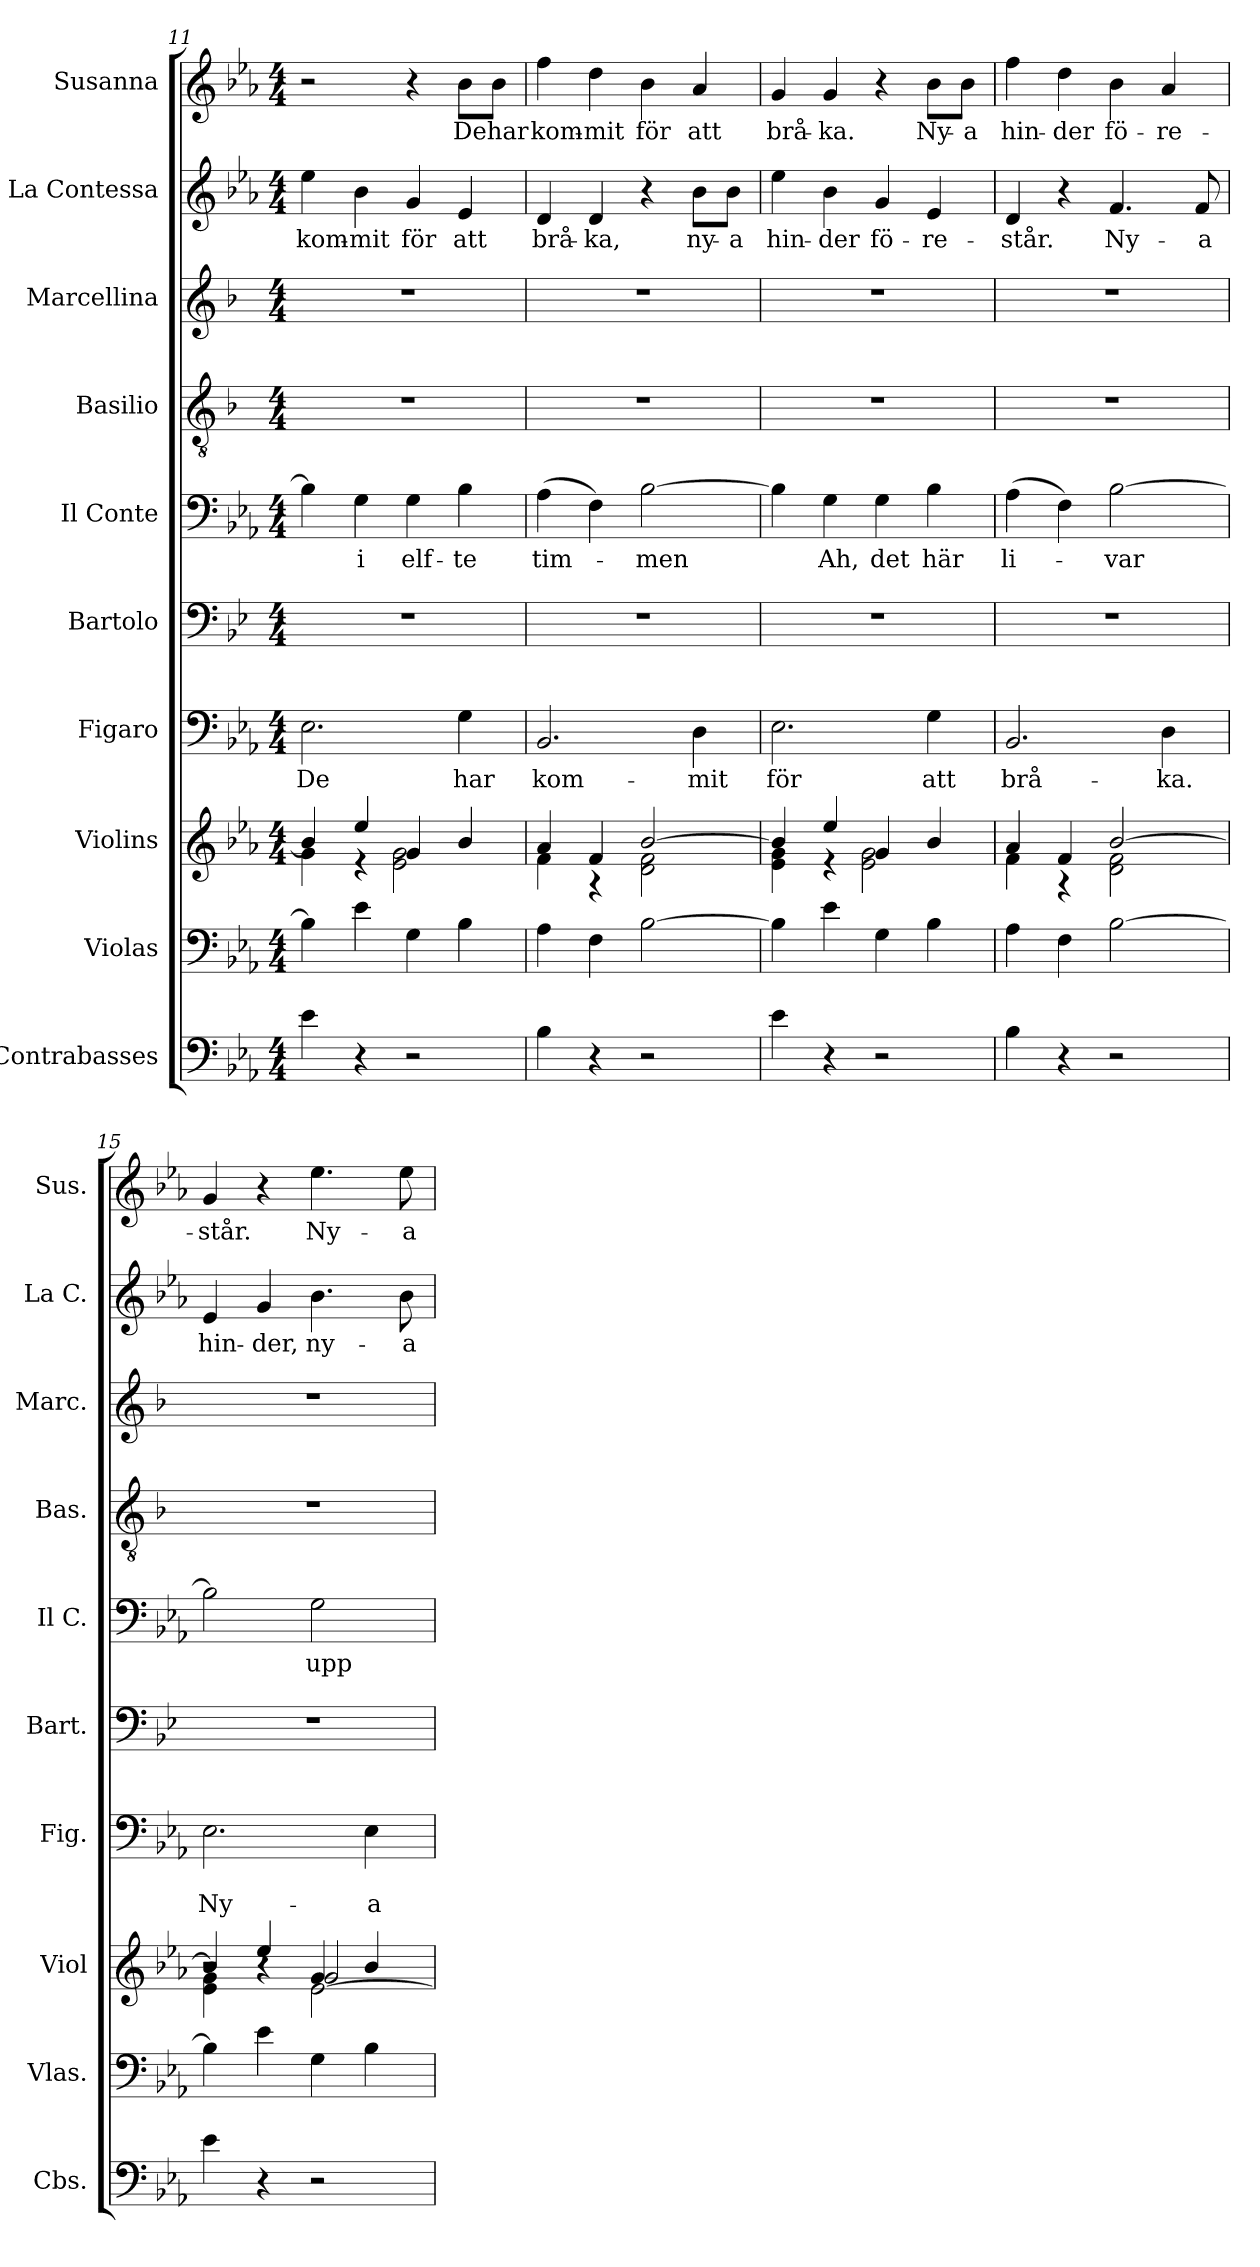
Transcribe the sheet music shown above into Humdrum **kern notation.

**kern	**kern	**kern	**kern	**text	**text	**kern	**kern	**text	**kern	**kern	**kern	**text	**kern	**text
*part10	*part9	*part8	*part7	*part7	*part7	*part6	*part5	*part5	*part4	*part3	*part2	*part2	*part1	*part1
*staff10	*staff9	*staff8	*staff7	*staff7	*staff7	*staff6	*staff5	*staff5	*staff4	*staff3	*staff2	*staff2	*staff1	*staff1
*I"Contrabasses	*I"Violas	*I"Violins	*I"Figaro	*	*	*I"Bartolo	*I"Il Conte	*	*I"Basilio	*I"Marcellina	*I"La Contessa	*	*I"Susanna	*
*I'Cbs.	*I'Vlas.	*I'Viol	*I'Fig.	*	*	*I'Bart.	*I'Il C.	*	*I'Bas.	*I'Marc.	*I'La C.	*	*I'Sus.	*
!!LO:PB:g=z
*clefF4	*clefF4	*clefG2	*clefF4	*	*	*clefF4	*clefF4	*	*clefGv2	*clefG2	*clefG2	*	*clefG2	*
*ITrd7c12	*	*	*	*	*	*ITrd4c7	*	*	*ITrd1c2	*ITrd1c2	*	*	*	*
*k[b-e-a-]	*k[b-e-a-]	*k[b-e-a-]	*k[b-e-a-]	*	*	*k[b-e-a-]	*k[b-e-a-]	*	*k[b-e-a-]	*k[b-e-a-]	*k[b-e-a-]	*	*k[b-e-a-]	*
*M4/4	*M4/4	*M4/4	*M4/4	*	*	*M4/4	*M4/4	*	*M4/4	*M4/4	*M4/4	*	*M4/4	*
=11	=11	=11	=11	=11	=11	=11	=11	=11	=11	=11	=11	=11	=11	=11
*	*	*^	*	*	*	*	*	*	*	*	*	*	*	*
!	!	!	!	!	!LO:LY:b	!	!	!	!	!	!	!	!LO:LY:b	!	!
4E-\	4B-\]	4b-/]	4g\	2.E-\	De	.	1r	4B-\]	.	1r	1r	4ee-\	kom-	2r	.
!	!	!	!	!	!	!	!	!	!LO:LY:b	!	!	!	!LO:LY:b	!	!
4r	4e-\	4ee-/	4r	.	.	.	.	4G\	i	.	.	4b-\	-mit	.	.
!	!	!	!	!	!	!	!	!	!LO:LY:b	!	!	!	!LO:LY:b	!	!
2r	4G\	4g/	2e-\ 2g\	.	.	.	.	4G\	elf-	.	.	4g/	för	4r	.
!	!	!	!	!	!LO:LY:b	!	!	!	!LO:LY:b	!	!	!	!LO:LY:b	!	!LO:LY:b
.	4B-\	4b-/	.	4G\	har	.	.	4B-\	-te	.	.	4e-/	att	8b-\L	De
!	!	!	!	!	!	!	!	!	!	!	!	!	!	!	!LO:LY:b
.	.	.	.	.	.	.	.	.	.	.	.	.	.	8b-\J	har
=12	=12	=12	=12	=12	=12	=12	=12	=12	=12	=12	=12	=12	=12	=12	=12
!	!	!	!	!	!LO:LY:b	!	!	!	!LO:LY:b	!	!	!	!LO:LY:b	!	!LO:LY:b
4BB-\	4A-\	4a-/	4f\	2.BB-/	kom-	.	1r	(>4A-\	tim-	1r	1r	4d/	brå-	4ff\	kom-
!	!	!	!	!	!	!	!	!	!	!	!	!	!LO:LY:b	!	!LO:LY:b
4r	4F\	4f/	4r	.	.	.	.	4F\)	.	.	.	4d/	-ka,	4dd\	-mit
!	!	!	!	!	!	!	!	!	!LO:LY:b	!	!	!	!	!	!LO:LY:b
2r	[2B-\	[2b-/	2d\ 2f\	.	.	.	.	[2B-\	-men	.	.	4r	.	4b-\	för
!	!	!	!	!	!LO:LY:b	!	!	!	!	!	!	!	!LO:LY:b	!	!LO:LY:b
.	.	.	.	4D\	-mit	.	.	.	.	.	.	8b-\L	ny-	4a-/	att
!	!	!	!	!	!	!	!	!	!	!	!	!	!LO:LY:b	!	!
.	.	.	.	.	.	.	.	.	.	.	.	8b-\J	-a	.	.
=13	=13	=13	=13	=13	=13	=13	=13	=13	=13	=13	=13	=13	=13	=13	=13
!	!	!	!	!	!LO:LY:b	!	!	!	!LO:LY:b	!	!	!	!LO:LY:b	!	!LO:LY:b
4E-\	4B-\]	4b-/]	4e-\ 4g\	2.E-\	för	.	1r	4B-\]	.	1r	1r	4ee-\	hin-	4g/	brå-
!	!	!	!	!	!	!	!	!	!LO:LY:b	!	!	!	!LO:LY:b	!	!LO:LY:b
4r	4e-\	4ee-/	4r	.	.	.	.	4G\	Ah,	.	.	4b-\	-der	4g/	-ka.
!	!	!	!	!	!	!	!	!	!LO:LY:b	!	!	!	!LO:LY:b	!	!
2r	4G\	4g/	2e-\ 2g\	.	.	.	.	4G\	det	.	.	4g/	fö-	4r	.
!	!	!	!	!	!LO:LY:b	!	!	!	!LO:LY:b	!	!	!	!LO:LY:b	!	!LO:LY:b
.	4B-\	4b-/	.	4G\	att	.	.	4B-\	här	.	.	4e-/	-re-	8b-\L	Ny-
!	!	!	!	!	!	!	!	!	!	!	!	!	!	!	!LO:LY:b
.	.	.	.	.	.	.	.	.	.	.	.	.	.	8b-\J	-a
=14	=14	=14	=14	=14	=14	=14	=14	=14	=14	=14	=14	=14	=14	=14	=14
!	!	!	!	!	!LO:LY:b	!	!	!	!LO:LY:b	!	!	!	!LO:LY:b	!	!LO:LY:b
4BB-\	4A-\	4a-/	4f\	2.BB-/	brå-	.	1r	(>4A-\	-li-	1r	1r	4d/	-står.	4ff\	hin-
!	!	!	!	!	!	!	!	!	!	!	!	!	!	!	!LO:LY:b
4r	4F\	4f/	4r	.	.	.	.	4F\)	.	.	.	4r	.	4dd\	-der
!	!	!	!	!	!	!	!	!	!LO:LY:b	!	!	!	!LO:LY:b	!	!LO:LY:b
2r	[2B-\	[2b-/	2d\ 2f\	.	.	.	.	[2B-\	-var	.	.	4.f/	Ny-	4b-\	fö-
!	!	!	!	!	!LO:LY:b	!	!	!	!	!	!	!	!	!	!LO:LY:b
.	.	.	.	4D\	-ka.	.	.	.	.	.	.	.	.	4a-/	-re-
!	!	!	!	!	!	!	!	!	!	!	!	!	!LO:LY:b	!	!
.	.	.	.	.	.	.	.	.	.	.	.	8f/	-a	.	.
!!LO:PB:g=z
=15	=15	=15	=15	=15	=15	=15	=15	=15	=15	=15	=15	=15	=15	=15	=15
*	*	*	*^	*	*	*	*	*	*	*	*	*	*	*	*
!	!	!	!	!	!	!	!LO:LY:b	!	!	!	!	!	!	!LO:LY:b	!	!LO:LY:b
4E-\	4B-\]	4b-/]	2r	4e-\ 4g\	2.E-\	.	Ny-	1r	2B-\]	.	1r	1r	4e-/	hin-	4g/	-står.
!	!	!	!	!	!	!	!	!	!	!	!	!	!	!LO:LY:b	!	!
4r	4e-\	4ee-/	.	4r	.	.	.	.	.	.	.	.	4g/	-der,	4r	.
!	!	!	!	!	!	!	!	!	!	!LO:LY:b	!	!	!	!LO:LY:b	!	!LO:LY:b
2r	4G\	4g/	2g/	[2e-\	.	.	.	.	2G\	upp	.	.	4.b-\	ny-	4.ee-\	Ny-
!	!	!	!	!	!	!	!LO:LY:b	!	!	!	!	!	!	!	!	!
.	4B-\	4b-/	.	.	4E-\	.	-a	.	.	.	.	.	.	.	.	.
!	!	!	!	!	!	!	!	!	!	!	!	!	!	!LO:LY:b	!	!LO:LY:b
.	.	.	.	.	.	.	.	.	.	.	.	.	8b-\	-a	8ee-\	-a
*	*	*v	*v	*v	*	*	*	*	*	*	*	*	*	*	*	*
=	=	=	=	=	=	=	=	=	=	=	=	=	=	=
*-	*-	*-	*-	*-	*-	*-	*-	*-	*-	*-	*-	*-	*-	*-
